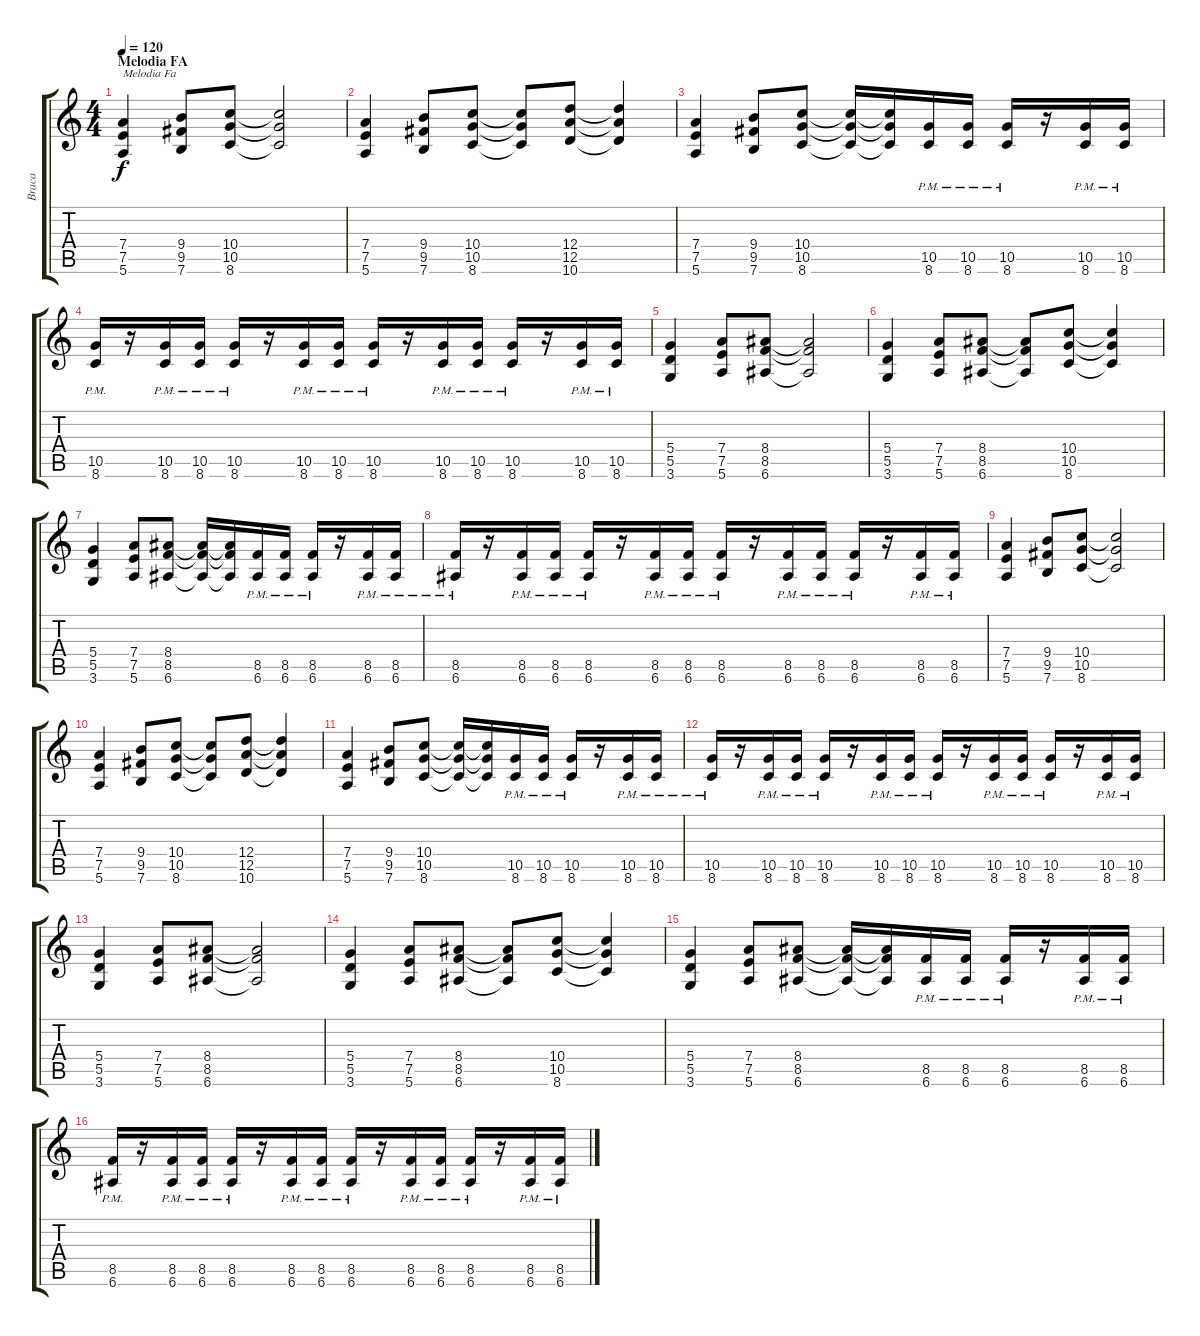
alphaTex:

\track ("Braca" "Braca") {instrument electricguitarjazz}
\staff {score tabs}
\tuning (E4 B3 G3 D3 A2 E2) {hide}
\ts (4 4)
\section ("" "Melodia FA")
\tempo 120
\clef g2
\ks c
(7.4 7.5 5.6).4{txt "Melodia Fa" dy f instrument distortionguitar} (9.4 9.5 7.6).8 (10.4 10.5 8.6).8 (10.4{t} 10.5{t} 8.6{t}).2 |
(7.4 7.5 5.6).4{instrument distortionguitar} (9.4 9.5 7.6).8 (10.4 10.5 8.6).8 (10.4{t} 10.5{t} 8.6{t}).8 (12.4 12.5 10.6).8 (12.4{t} 12.5{t} 10.6{t}).4 |
(7.4 7.5 5.6).4{instrument distortionguitar} (9.4 9.5 7.6).8 (10.4 10.5 8.6).8 (10.4{t} 10.5{t} 8.6{t}).16 (10.4{t} 10.5{t} 8.6{t}).16 (10.5{pm} 8.6{pm}).16 (10.5{pm} 8.6{pm}).16 (10.5{pm} 8.6{pm}).16 r.16 (10.5{pm} 8.6{pm}).16 (10.5{pm} 8.6{pm}).16 |
(10.5{pm} 8.6{pm}).16{instrument distortionguitar} r.16 (10.5{pm} 8.6{pm}).16 (10.5{pm} 8.6{pm}).16 (10.5{pm} 8.6{pm}).16 r.16 (10.5{pm} 8.6{pm}).16 (10.5{pm} 8.6{pm}).16 (10.5{pm} 8.6{pm}).16 r.16 (10.5{pm} 8.6{pm}).16 (10.5{pm} 8.6{pm}).16 (10.5{pm} 8.6{pm}).16 r.16 (10.5{pm} 8.6{pm}).16 (10.5{pm} 8.6{pm}).16 |
(5.4 5.5 3.6).4{instrument distortionguitar} (7.4 7.5 5.6).8 (8.4 8.5 6.6).8 (8.4{t} 8.5{t} 6.6{t}).2 |
(5.4 5.5 3.6).4{instrument distortionguitar} (7.4 7.5 5.6).8{instrument distortionguitar} (8.4 8.5 6.6).8 (8.4{t} 8.5{t} 6.6{t}).8 (10.4 10.5 8.6).8 (10.4{t} 10.5{t} 8.6{t}).4 |
(5.4 5.5 3.6).4{instrument distortionguitar} (7.4 7.5 5.6).8 (8.4 8.5 6.6).8 (8.4{t} 8.5{t} 6.6{t}).16 (8.4{t} 8.5{t} 6.6{t}).16 (8.5{pm} 6.6{pm}).16 (8.5{pm} 6.6{pm}).16 (8.5{pm} 6.6{pm}).16 r.16 (8.5{pm} 6.6{pm}).16 (8.5{pm} 6.6{pm}).16 |
(8.5{pm} 6.6{pm}).16{instrument distortionguitar} r.16 (8.5{pm} 6.6{pm}).16 (8.5{pm} 6.6{pm}).16 (8.5{pm} 6.6{pm}).16 r.16 (8.5{pm} 6.6{pm}).16 (8.5{pm} 6.6{pm}).16 (8.5{pm} 6.6{pm}).16 r.16 (8.5{pm} 6.6{pm}).16 (8.5{pm} 6.6{pm}).16 (8.5{pm} 6.6{pm}).16 r.16 (8.5{pm} 6.6{pm}).16 (8.5{pm} 6.6{pm}).16 |
(7.4 7.5 5.6).4{instrument distortionguitar} (9.4 9.5 7.6).8 (10.4 10.5 8.6).8 (10.4{t} 10.5{t} 8.6{t}).2 |
(7.4 7.5 5.6).4{instrument distortionguitar} (9.4 9.5 7.6).8 (10.4 10.5 8.6).8 (10.4{t} 10.5{t} 8.6{t}).8 (12.4 12.5 10.6).8 (12.4{t} 12.5{t} 10.6{t}).4{instrument distortionguitar} |
(7.4 7.5 5.6).4{instrument distortionguitar} (9.4 9.5 7.6).8 (10.4 10.5 8.6).8 (10.4{t} 10.5{t} 8.6{t}).16 (10.4{t} 10.5{t} 8.6{t}).16 (10.5{pm} 8.6{pm}).16 (10.5{pm} 8.6{pm}).16 (10.5{pm} 8.6{pm}).16 r.16 (10.5{pm} 8.6{pm}).16 (10.5{pm} 8.6{pm}).16 |
(10.5{pm} 8.6{pm}).16{instrument distortionguitar} r.16 (10.5{pm} 8.6{pm}).16 (10.5{pm} 8.6{pm}).16 (10.5{pm} 8.6{pm}).16 r.16 (10.5{pm} 8.6{pm}).16 (10.5{pm} 8.6{pm}).16 (10.5{pm} 8.6{pm}).16 r.16 (10.5{pm} 8.6{pm}).16 (10.5{pm} 8.6{pm}).16 (10.5{pm} 8.6{pm}).16 r.16 (10.5{pm} 8.6{pm}).16 (10.5{pm} 8.6{pm}).16 |
(5.4 5.5 3.6).4{instrument distortionguitar} (7.4 7.5 5.6).8{instrument distortionguitar} (8.4 8.5 6.6).8 (8.4{t} 8.5{t} 6.6{t}).2 |
(5.4 5.5 3.6).4{instrument distortionguitar} (7.4 7.5 5.6).8 (8.4 8.5 6.6).8{instrument distortionguitar} (8.4{t} 8.5{t} 6.6{t}).8 (10.4 10.5 8.6).8 (10.4{t} 10.5{t} 8.6{t}).4 |
(5.4 5.5 3.6).4{instrument distortionguitar} (7.4 7.5 5.6).8 (8.4 8.5 6.6).8 (8.4{t} 8.5{t} 6.6{t}).16 (8.4{t} 8.5{t} 6.6{t}).16 (8.5{pm} 6.6{pm}).16 (8.5{pm} 6.6{pm}).16 (8.5{pm} 6.6{pm}).16 r.16 (8.5{pm} 6.6{pm}).16 (8.5{pm} 6.6{pm}).16 |
(8.5{pm} 6.6{pm}).16{instrument distortionguitar} r.16 (8.5{pm} 6.6{pm}).16 (8.5{pm} 6.6{pm}).16 (8.5{pm} 6.6{pm}).16 r.16 (8.5{pm} 6.6{pm}).16 (8.5{pm} 6.6{pm}).16 (8.5{pm} 6.6{pm}).16 r.16 (8.5{pm} 6.6{pm}).16 (8.5{pm} 6.6{pm}).16 (8.5{pm} 6.6{pm}).16 r.16 (8.5{pm} 6.6{pm}).16 (8.5{pm} 6.6{pm}).16
